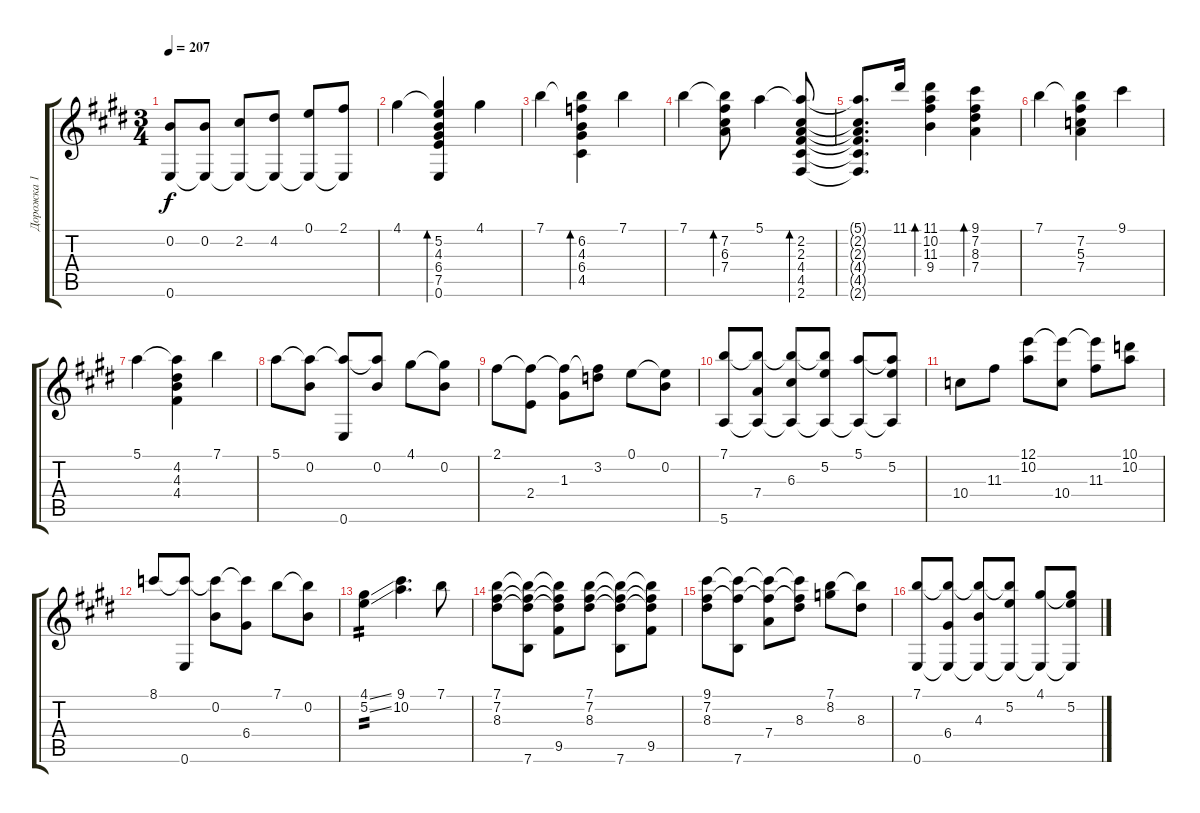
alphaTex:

\track ("Дорожка 1" "Дорожка 1") {instrument acousticguitarnylon}
\staff {score tabs}
\tuning (E4 B3 G3 D3 A2 E2) {hide}
\ts (3 4)
\tempo 207
\clef g2
\ks e
(0.2 0.6).8{dy f} (0.2 0.6{t}).8 (2.2 0.6{t}).8 (4.2 0.6{t}).8 (0.1 0.6{t}).8 (2.1 0.6{t}).8 |
4.1.4 (4.1{t} 5.2 4.3 6.4 7.5 0.6).4{bd 120} 4.1.4 |
7.1.4 (7.1{t} 6.2 4.3 6.4 4.5).4{bd 120} 7.1.4 |
7.1.4 (7.1{t} 7.2 6.3 7.4).8{bd 120} 5.1.4 (5.1{t} 2.2 2.3 4.4 4.5 2.6).8{bd 120} |
(5.1{t} 2.2{t} 2.3{t} 4.4{t} 4.5{t} 2.6{t}).8{d} 11.1.16 (11.1 10.2 11.3 9.4).4{bd 120} (9.1 7.2 8.3 7.4).4{bd 120} |
7.1.4 (7.1{t} 7.2 5.3 7.4).4 9.1.4 |
5.1.4 (5.1{t} 4.2 4.3 4.4).4 7.1.4 |
5.1.8 (5.1{t} 0.2).8 (5.1{t} 0.6).8 (5.1{t} 0.2).8 4.1.8 (4.1{t} 0.2).8 |
2.1.8 (2.1{t} 2.4).8 (2.1{t} 1.3).8 (2.1{t} 3.2).8 0.1.8 (0.1{t} 0.2).8 |
(7.1 5.6).8 (7.1{t} 7.4 5.6{t}).8 (7.1{t} 6.3 5.6{t}).8 (7.1{t} 5.2 5.6{t}).8 (5.1 5.6{t}).8 (5.1{t} 5.2 5.6{t}).8 |
10.4.8 11.3.8 (12.1 10.2).8 (12.1{t} 10.4).8 (12.1{t} 11.3).8 (10.1 10.2).8 |
8.1.8 (8.1{t} 0.6).8 (8.1{t} 0.2).8 (8.1{t} 6.4).8 7.1.8 (7.1{t} 0.2).8 |
(4.1{ss} 5.2{ss}).4{tp 2} (9.1 10.2).4{d} 7.1.8 |
(7.1 7.2 8.3).8 (7.1{t} 7.2{t} 8.3{t} 7.6).8 (7.1{t} 7.2{t} 8.3{t} 9.5).8 (7.1 7.2 8.3).8 (7.1{t} 7.2{t} 8.3{t} 7.6).8 (7.1{t} 7.2{t} 8.3{t} 9.5).8 |
(9.1 7.2 8.3).8 (9.1{t} 7.2{t} 7.6).8 (9.1{t} 7.2{t} 7.4).8 (9.1{t} 7.2{t} 8.3).8 (7.1 8.2).8 (7.1{t} 8.3).8 |
(7.1 0.6).8 (7.1{t} 6.4 0.6{t}).8 (7.1{t} 4.3 0.6{t}).8 (7.1{t} 5.2 0.6{t}).8 (4.1 0.6{t}).8 (4.1{t} 5.2 0.6{t}).8
